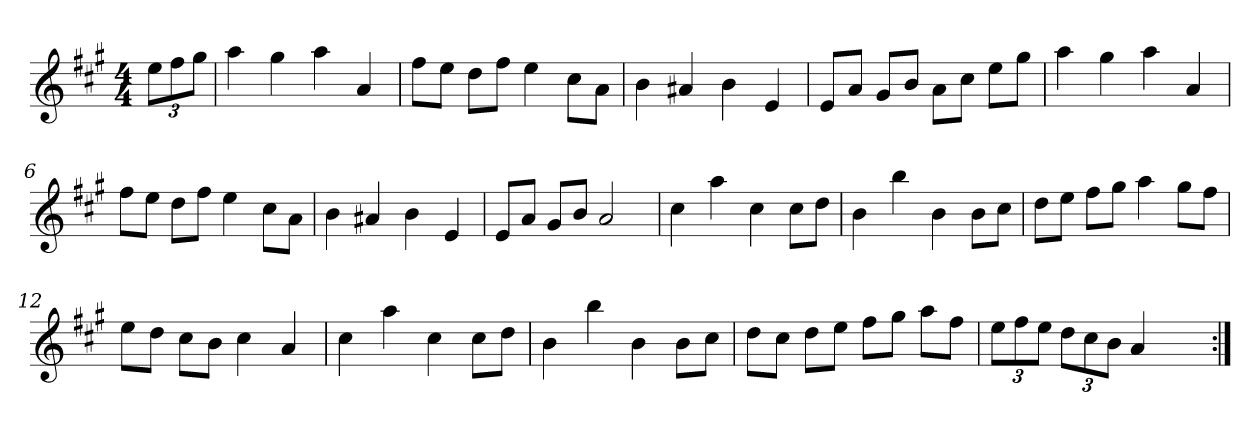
**kern
*part1
*staff1
*clefG2
*k[f#c#g#]
*A:
*M4/4
=
12ee\L
12ff#\
12gg#\J
=1
4aa
4gg#
4aa
4a
=2
8ff#\L
8ee\J
8dd\L
8ff#\J
4ee
8cc#\L
8a\J
=3
4b
4a#X
4b
4e
=4
8e/L
8a/J
8g#/L
8b/J
8a\L
8cc#\J
8ee\L
8gg#\J
=5
4aa
4gg#
4aa
4a
=6
8ff#\L
8ee\J
8dd\L
8ff#\J
4ee
8cc#\L
8a\J
=7
4b
4a#X
4b
4e
=8
8e/L
8a/J
8g#/L
8b/J
2a
=9
4cc#
4aa
4cc#
8cc#\L
8dd\J
=10
4b
4bb
4b
8b\L
8cc#\J
=11
8dd\L
8ee\J
8ff#\L
8gg#\J
4aa
8gg#\L
8ff#\J
=12
8ee\L
8dd\J
8cc#\L
8b\J
4cc#
4a
=13
4cc#
4aa
4cc#
8cc#\L
8dd\J
=14
4b
4bb
4b
8b\L
8cc#\J
=15
8dd\L
8cc#\J
8dd\L
8ee\J
8ff#\L
8gg#\J
8aa\L
8ff#\J
=16
12ee\L
12ff#\
12ee\J
12dd\L
12cc#\
12b\J
4a
4ryy
=:|!
*-
